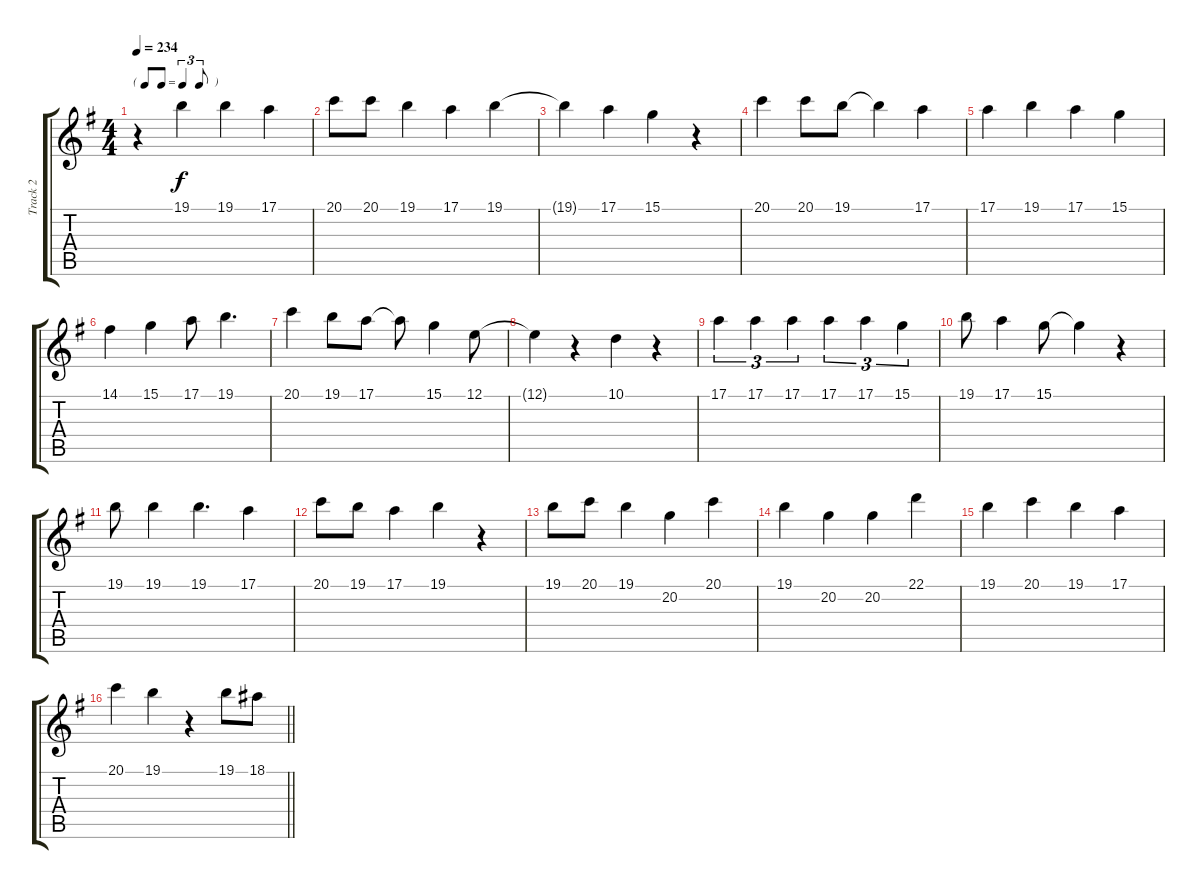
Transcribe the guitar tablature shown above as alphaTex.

\track ("Track 2" "Track 2") {instrument clarinet}
\staff {score tabs}
\tuning (E4 B3 G3 D3 A2 E2) {hide}
\ts (4 4)
\tf triplet8th
\tempo 234
\clef g2
\ks g
r.4{dy f} 19.1.4 19.1.4 17.1.4 |
20.1.8 20.1.8 19.1.4 17.1.4 19.1.4 |
19.1{t}.4 17.1.4 15.1.4 r.4 |
20.1.4 20.1.8 19.1.8 19.1{t}.4 17.1.4 |
17.1.4 19.1.4 17.1.4 15.1.4 |
14.1.4 15.1.4 17.1.8 19.1.4{d} |
20.1.4 19.1.8 17.1.8 17.1{t}.8 15.1.4 12.1.8 |
12.1{t}.4 r.4 10.1.4 r.4 |
17.1.4{tu (3 2)} 17.1.4{tu (3 2)} 17.1.4{tu (3 2)} 17.1.4{tu (3 2)} 17.1.4{tu (3 2)} 15.1.4{tu (3 2)} |
19.1.8 17.1.4 15.1.8 15.1{t}.4 r.4 |
19.1.8 19.1.4 19.1.4{d} 17.1.4 |
20.1.8 19.1.8 17.1.4 19.1.4 r.4 |
19.1.8 20.1.8 19.1.4 20.2.4 20.1.4 |
19.1.4 20.2.4 20.2.4 22.1.4 |
19.1.4 20.1.4 19.1.4 17.1.4 |
\barLineRight lightlight
20.1.4 19.1.4 r.4 19.1.8 18.1.8
